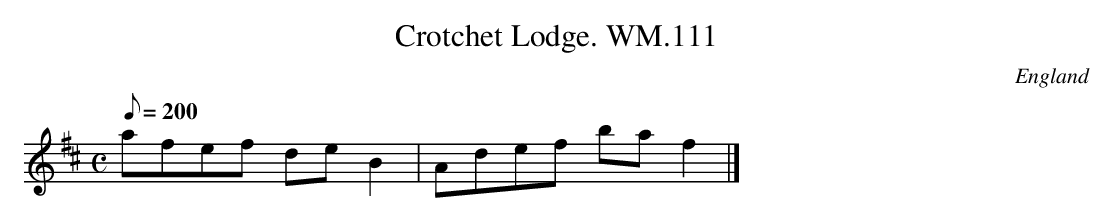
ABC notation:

X:1
T:Crotchet Lodge. WM.111
M:C
L:1/8
Q:200
O:England
W:
K:D
afef deB2|Adef baf2|]
